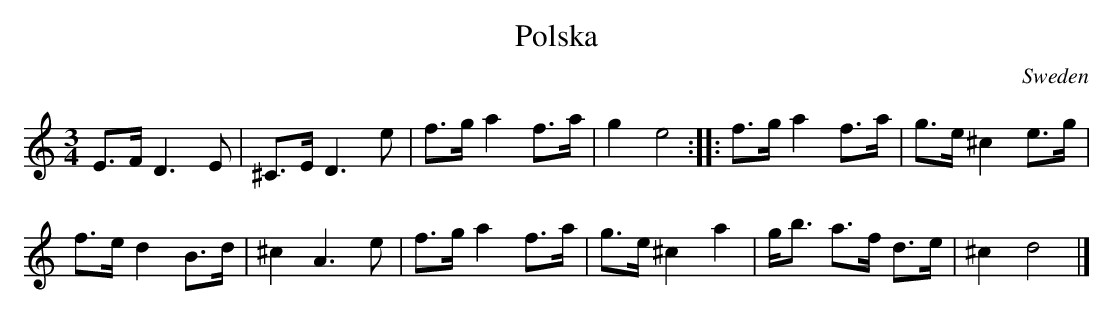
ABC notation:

X:1
T:Polska
M:3/4
O:Sweden
K:C major
E>FD3E|^C>ED3 e|f>ga2f>a|g2e4::\
f>ga2f>a|g>e^c2e>g|
f>ed2B>d|^c2A3 e|\
f>ga2f>a|g>e^c2 a2|g<b a>f d>e|^c2d4|]
